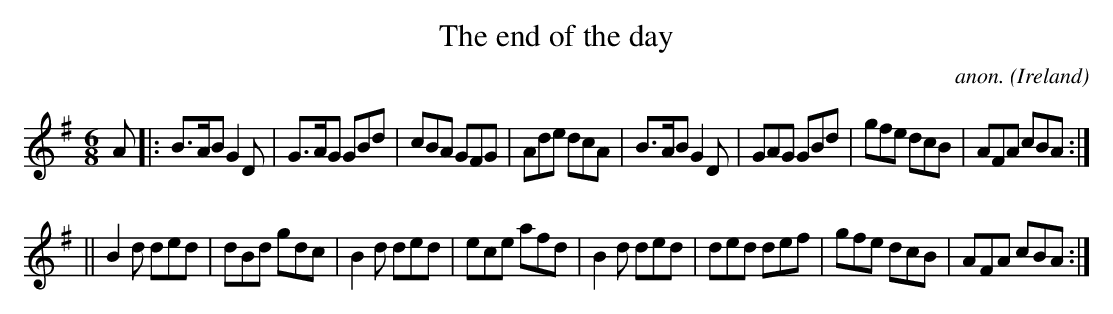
X:1
T:The end of the day
C:anon.
O:Ireland
M:6/8
L:1/8
K:G
A|:B>AB G2D|G>AG GBd|cBA GFG|Ade dcA|B>AB G2D|GAG GBd|gfe dcB|AFA cBA:|
||B2d ded|dBd gdc|B2d ded|ece afd|B2d ded|ded def|gfe dcB|AFA cBA:|
W:
